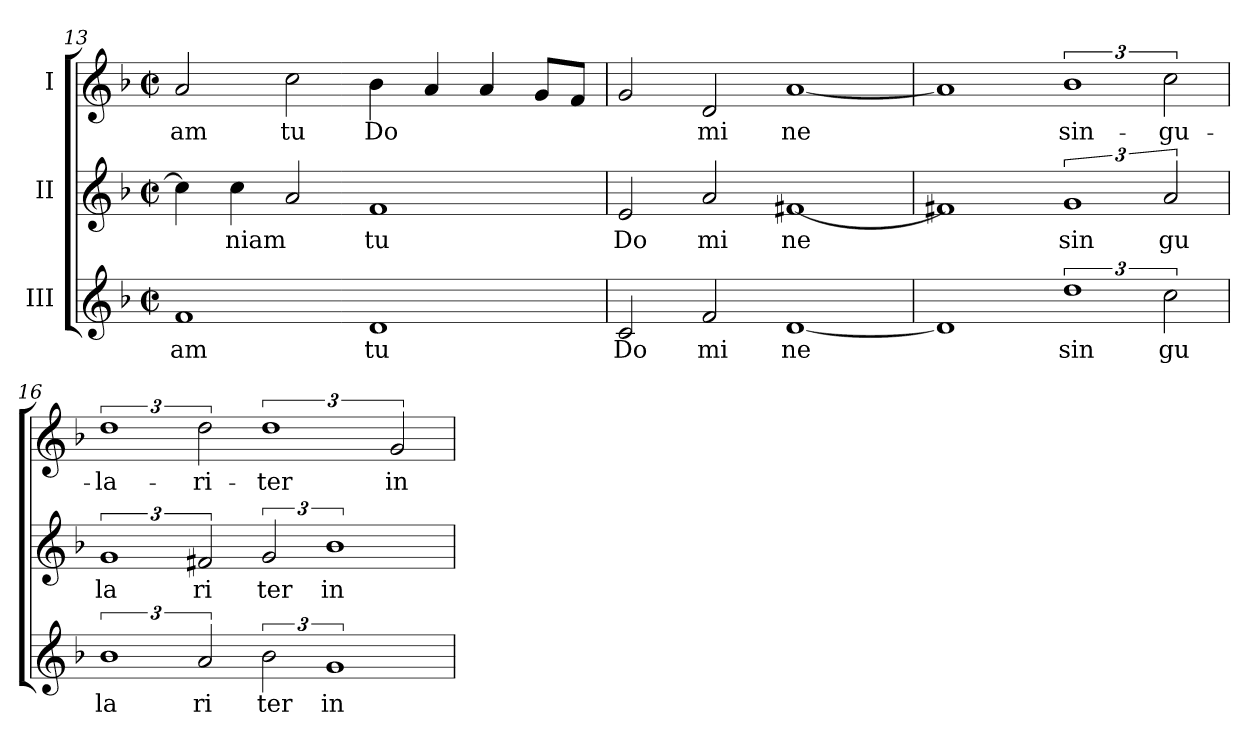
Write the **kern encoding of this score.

**kern	**text	**kern	**text	**kern	**text
*part3	*part3	*part2	*part2	*part1	*part1
*staff3	*staff3	*staff2	*staff2	*staff1	*staff1
*I"III	*	*I"II	*	*I"I	*
*clefG2	*	*clefG2	*	*clefG2	*
*k[b-]	*	*k[b-]	*	*k[b-]	*
*F:	*	*F:	*	*F:	*
*M2/2	*	*M2/2	*	*M2/2	*
*met(c|)	*	*met(c|)	*	*met(c|)	*
=13	=13	=13	=13	=13	=13
!	!LO:LY:b:cj	!	!	!	!LO:LY:b:cj
1f	am	4cc\]	.	2a/	am
!	!	!	!LO:LY:b	!	!
.	.	4cc\	niam	.	.
!	!	!	!	!	!LO:LY:b:cj
.	.	2a/	.	2cc\	tu
!	!LO:LY:b:cj	!	!LO:LY:b:cj	!	!LO:LY:b
1d	tu	1f	tu	4b-\	Do
.	.	.	.	4a/	.
.	.	.	.	4a/	.
.	.	.	.	8g/L	.
.	.	.	.	8f/J	.
=14	=14	=14	=14	=14	=14
!	!LO:LY:b:cj	!	!LO:LY:b:cj	!	!
2c/	Do	2e/	Do	2g/	.
!	!LO:LY:b:cj	!	!LO:LY:b:cj	!	!LO:LY:b:cj
2f/	mi	2a/	mi	2d/	mi
!	!LO:LY:b:cj	!	!LO:LY:b:cj	!	!LO:LY:b:cj
[>1d	ne	[>1f#X	ne	[>1a	ne
!!LO:LB:g=z
=15	=15	=15	=15	=15	=15
1d]	.	1f#X]	.	1a]	.
!	!LO:LY:b:cj	!	!LO:LY:b:cj	!	!LO:LY:b:cj
3%2dd	sin	3%2g	sin	3%2b-	sin-
!	!LO:LY:b:cj	!	!LO:LY:b:cj	!	!LO:LY:b:cj
3cc\	gu	3a/	gu	3cc\	-gu-
=16	=16	=16	=16	=16	=16
!	!LO:LY:b:cj	!	!LO:LY:b:cj	!	!LO:LY:b:cj
3%2b-	la	3%2g	la	3%2dd	-la-
!	!LO:LY:b:cj	!	!LO:LY:b:cj	!	!LO:LY:b:cj
3a/	ri	3f#X/	ri	3dd\	-ri-
!	!LO:LY:b:cj	!	!LO:LY:b:cj	!	!LO:LY:b:cj
3b-\	ter	3g/	ter	3%2dd	-ter
!	!LO:LY:b:cj	!	!LO:LY:b:cj	!	!
3%2g	in	3%2b-	in	.	.
!	!	!	!	!	!LO:LY:b:cj
.	.	.	.	3g/	in
=	=	=	=	=	=
*-	*-	*-	*-	*-	*-
